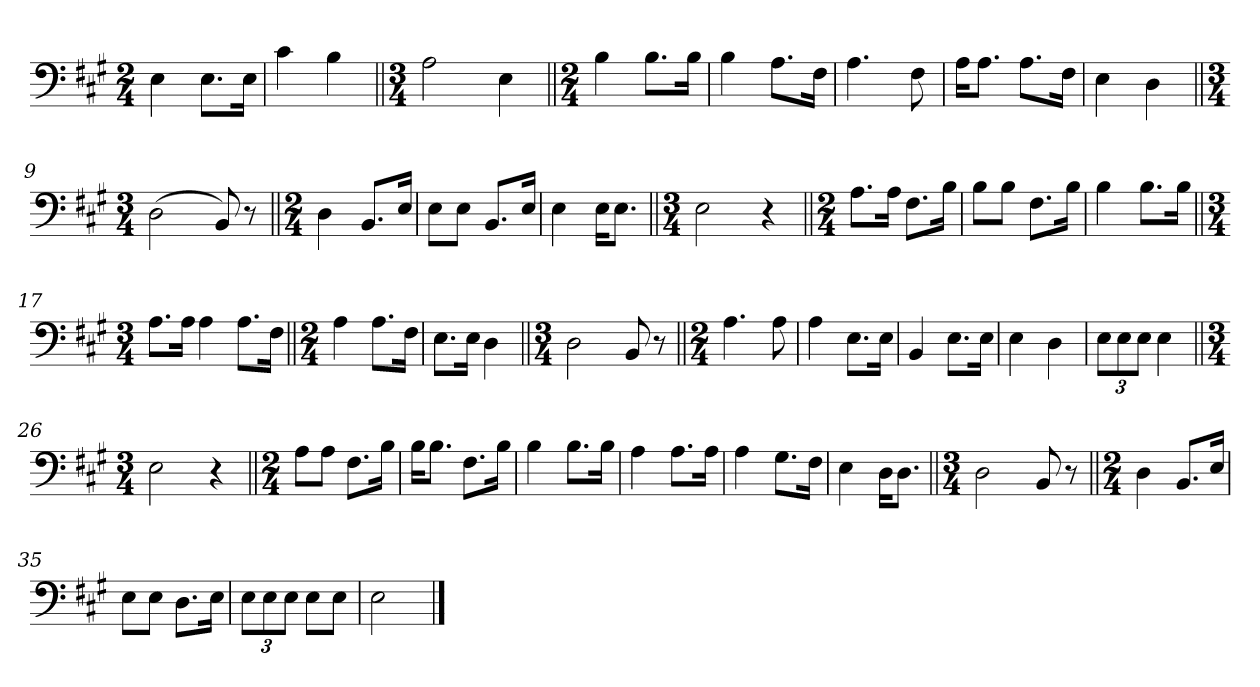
**kern
*part1
*staff1
*clefF4
*k[f#c#g#]
*M2/4
=1
4E\
8.E\L
16E\Jk
=2
4c#\
4B\
=3||
*M3/4
2A\
4E\
=4||
*M2/4
4B\
8.B\L
16B\Jk
=5
4B\
8.A\L
16F#\Jk
=6
4.A\
8F#\
=7
16A\KL
8.A\J
8.A\L
16F#\Jk
=8
4E\
4D\
=9||
*M3/4
(2D\
8BB/)
8r
=10||
*M2/4
4D\
8.BB/L
16E/Jk
=11
8E\L
8E\J
8.BB/L
16E/Jk
=12
4E\
16E\KL
8.E\J
=13||
*M3/4
2E\
4r
=14||
*M2/4
8.A\L
16A\Jk
8.F#\L
16B\Jk
=15
8B\L
8B\J
8.F#\L
16B\Jk
=16
4B\
8.B\L
16B\Jk
=17||
*M3/4
8.A\L
16A\Jk
4A\
8.A\L
16F#\Jk
=18||
*M2/4
4A\
8.A\L
16F#\Jk
=19
8.E\L
16E\Jk
4D\
=20||
*M3/4
2D\
8BB/
8r
=21||
*M2/4
4.A\
8A\
=22
4A\
8.E\L
16E\Jk
=23
4BB/
8.E\L
16E\Jk
=24
4E\
4D\
=25
12E\L
12E\
12E\J
4E\
=26||
*M3/4
2E\
4r
=27||
*M2/4
8A\L
8A\J
8.F#\L
16B\Jk
=28
16B\KL
8.B\J
8.F#\L
16B\Jk
=29
4B\
8.B\L
16B\Jk
=30
4A\
8.A\L
16A\Jk
=31
4A\
8.G#\L
16F#\Jk
=32
4E\
16D\KL
8.D\J
=33||
*M3/4
2D\
8BB/
8r
=34||
*M2/4
4D\
8.BB/L
16E/Jk
=35
8E\L
8E\J
8.D\L
16E\Jk
=36
12E\L
12E\
12E\J
8E\L
8E\J
=37
2E\
==
*-
